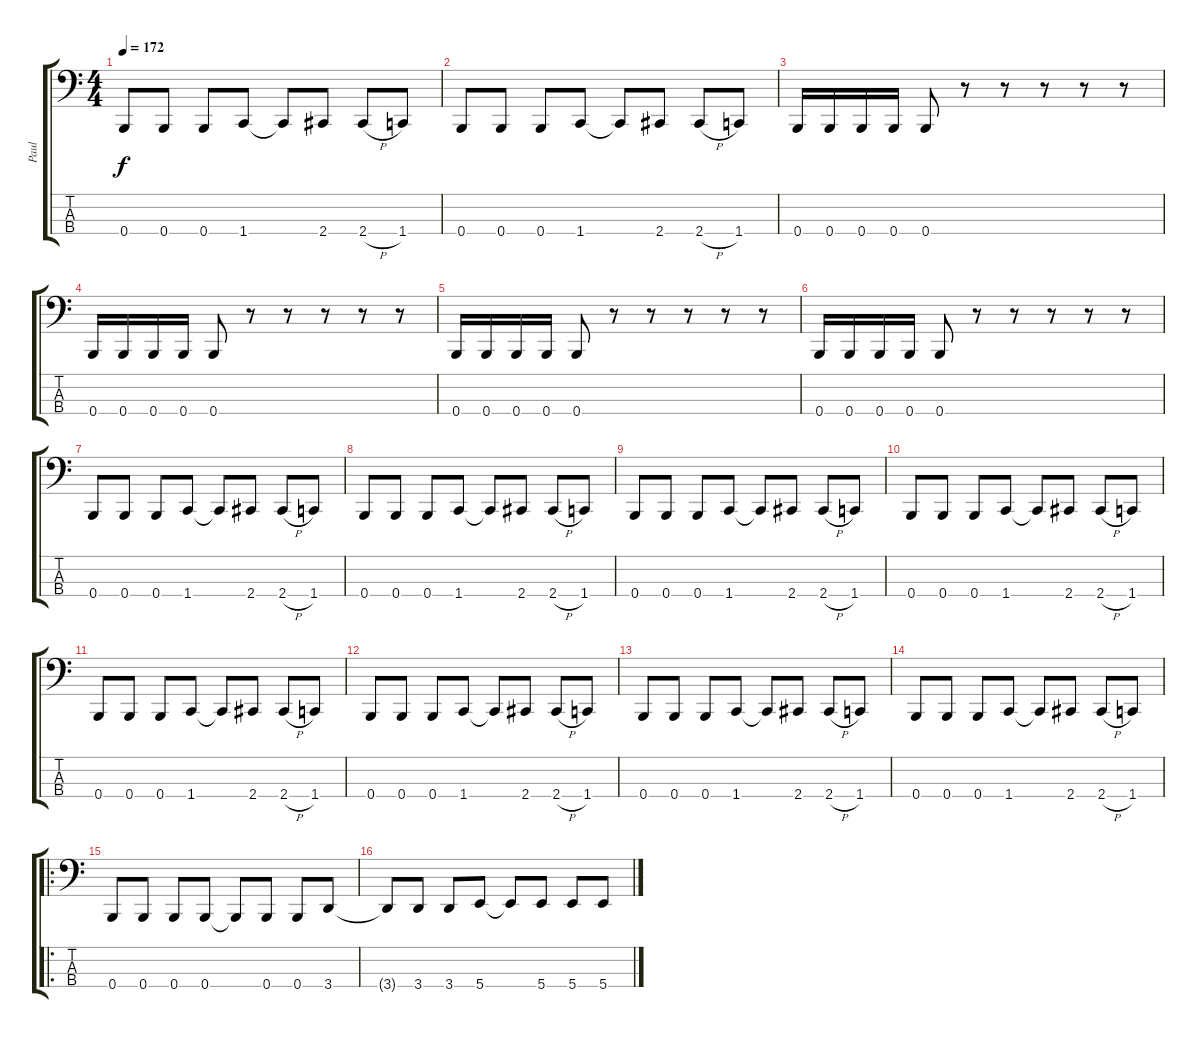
\track ("Paul" "Paul") {instrument electricbasspick}
\staff {score tabs}
\tuning (E2 B1 Gb1 B0) {hide}
\ts (4 4)
\tempo 172
\clef f4
\ks c
0.4.8{dy f} 0.4.8 0.4.8 1.4.8 1.4{t}.8 2.4.8 2.4{h}.8 1.4.8 |
0.4.8 0.4.8 0.4.8 1.4.8 1.4{t}.8 2.4.8 2.4{h}.8 1.4.8 |
0.4.16 0.4.16 0.4.16 0.4.16 0.4.8 r.8 r.8 r.8 r.8 r.8 |
0.4.16 0.4.16 0.4.16 0.4.16 0.4.8 r.8 r.8 r.8 r.8 r.8 |
0.4.16 0.4.16 0.4.16 0.4.16 0.4.8 r.8 r.8 r.8 r.8 r.8 |
0.4.16 0.4.16 0.4.16 0.4.16 0.4.8 r.8 r.8 r.8 r.8 r.8 |
0.4.8 0.4.8 0.4.8 1.4.8 1.4{t}.8 2.4.8 2.4{h}.8 1.4.8 |
0.4.8 0.4.8 0.4.8 1.4.8 1.4{t}.8 2.4.8 2.4{h}.8 1.4.8 |
0.4.8 0.4.8 0.4.8 1.4.8 1.4{t}.8 2.4.8 2.4{h}.8 1.4.8 |
0.4.8 0.4.8 0.4.8 1.4.8 1.4{t}.8 2.4.8 2.4{h}.8 1.4.8 |
0.4.8 0.4.8 0.4.8 1.4.8 1.4{t}.8 2.4.8 2.4{h}.8 1.4.8 |
0.4.8 0.4.8 0.4.8 1.4.8 1.4{t}.8 2.4.8 2.4{h}.8 1.4.8 |
0.4.8 0.4.8 0.4.8 1.4.8 1.4{t}.8 2.4.8 2.4{h}.8 1.4.8 |
0.4.8 0.4.8 0.4.8 1.4.8 1.4{t}.8 2.4.8 2.4{h}.8 1.4.8 |
\ro
0.4.8 0.4.8 0.4.8 0.4.8 0.4{t}.8 0.4.8 0.4.8 3.4.8 |
3.4{t}.8 3.4.8 3.4.8 5.4.8 5.4{t}.8 5.4.8 5.4.8 5.4.8
